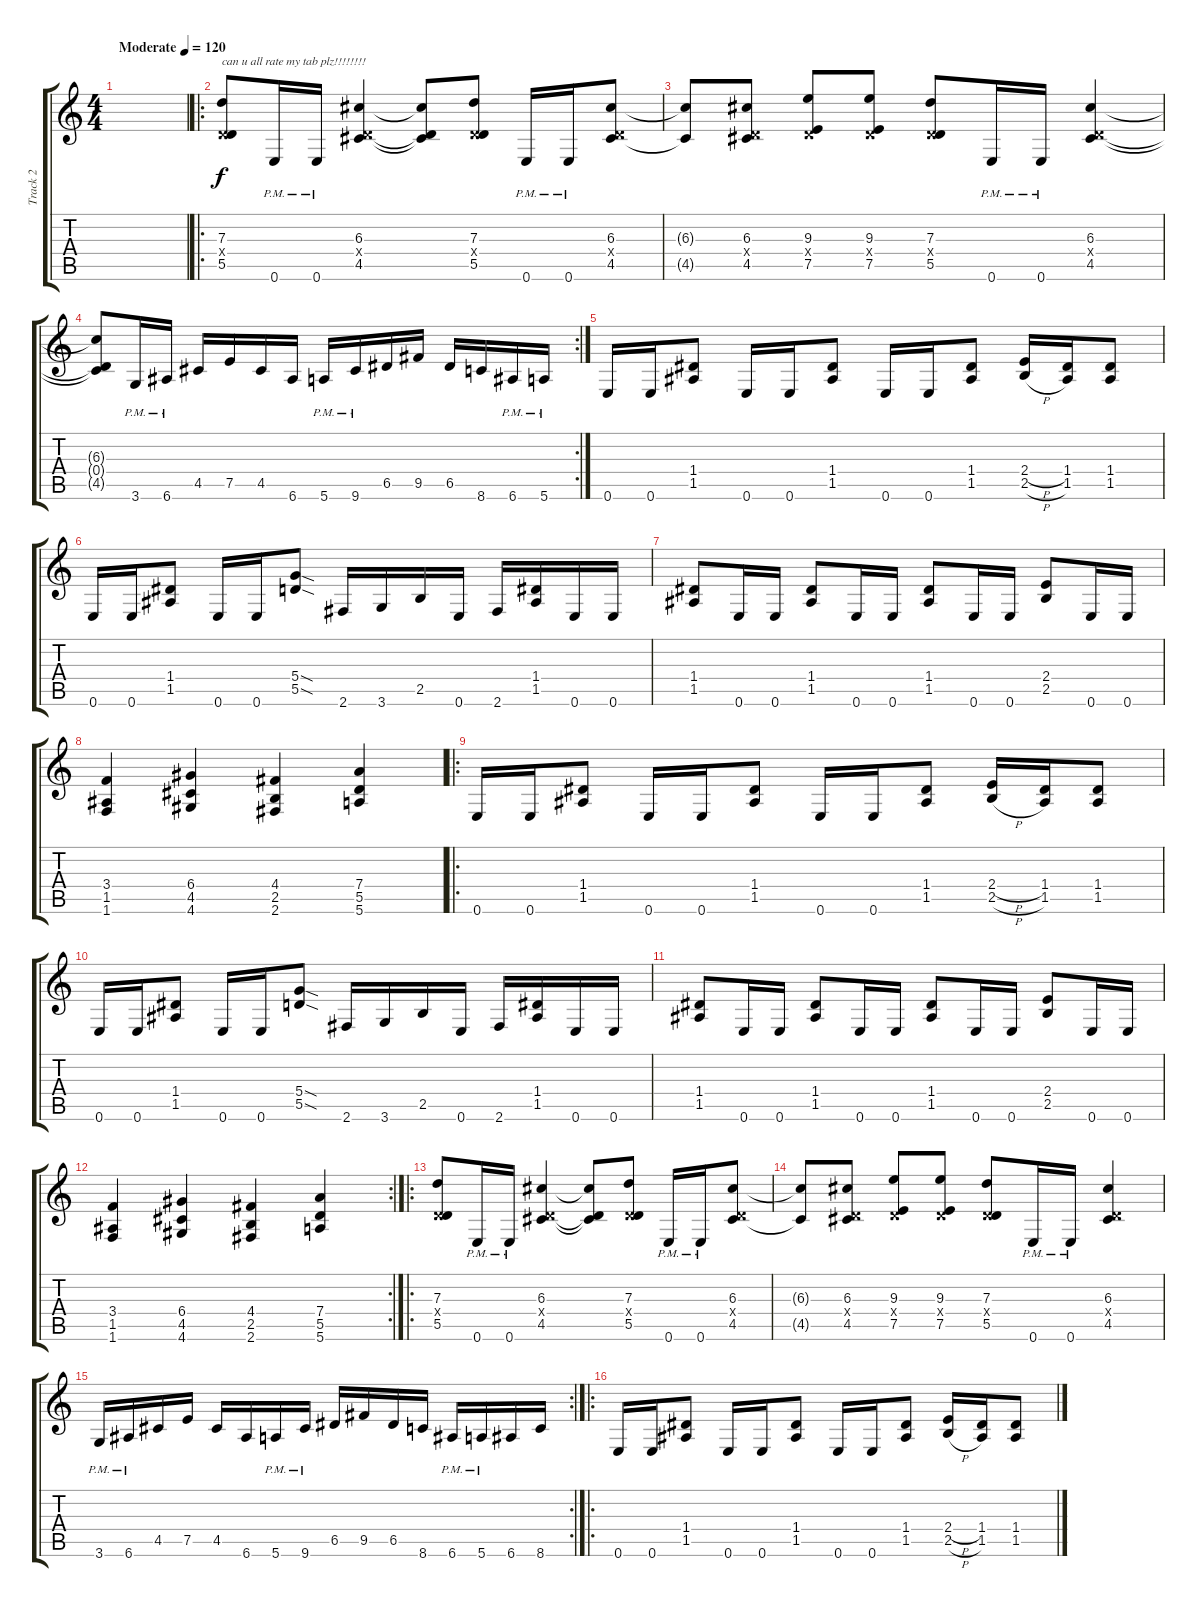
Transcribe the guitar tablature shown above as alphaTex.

\track ("Track 2" "Track 2") {instrument distortionguitar}
\staff {score tabs}
\tuning (E4 B3 G3 D3 A2 E2) {hide}
\ts (4 4)
\tempo (120 "Moderate")
\clef g2
\ks c
|
\ro
(7.3 0.4{x} 5.5).8{txt "can u all rate my tab plz!!!!!!!!"} 0.6{pm}.16 0.6{pm}.16 (6.3 0.4{x} 4.5).4 (6.3{t} 0.4{t} 4.5{t}).8 (7.3 0.4{x} 5.5).8 0.6{pm}.16 0.6{pm}.16 (6.3 0.4{x} 4.5).8 |
(6.3{t} 4.5{t}).8 (6.3 0.4{x} 4.5).8 (9.3 0.4{x} 7.5).8 (9.3 0.4{x} 7.5).8 (7.3 0.4{x} 5.5).8 0.6{pm}.16 0.6{pm}.16 (6.3 0.4{x} 4.5).4 |
\rc 2
(6.3{t} 0.4{t} 4.5{t}).8 3.6{pm}.16 6.6{pm}.16 4.5.16 7.5.16 4.5.16 6.6.16 5.6{pm}.16 9.6{pm}.16 6.5.16 9.5.16 6.5.16 8.6.16 6.6{pm}.16 5.6{pm}.16 |
0.6.16 0.6.16 (1.4 1.5).8 0.6.16 0.6.16 (1.4 1.5).8 0.6.16 0.6.16 (1.4 1.5).8 (2.4{h} 2.5{h}).16 (1.4 1.5).16 (1.4 1.5).8 |
0.6.16 0.6.16 (1.4 1.5).8 0.6.16 0.6.16 (5.4{sod} 5.5{sod}).8 2.6.16 3.6.16 2.5.16 0.6.16 2.6.16 (1.4 1.5).16 0.6.16 0.6.16 |
(1.4 1.5).8 0.6.16 0.6.16 (1.4 1.5).8 0.6.16 0.6.16 (1.4 1.5).8 0.6.16 0.6.16 (2.4 2.5).8 0.6.16 0.6.16 |
(3.4 1.5 1.6).4 (6.4 4.5 4.6).4 (4.4 2.5 2.6).4 (7.4 5.5 5.6).4 |
\ro
0.6.16 0.6.16 (1.4 1.5).8 0.6.16 0.6.16 (1.4 1.5).8 0.6.16 0.6.16 (1.4 1.5).8 (2.4{h} 2.5{h}).16 (1.4 1.5).16 (1.4 1.5).8 |
0.6.16 0.6.16 (1.4 1.5).8 0.6.16 0.6.16 (5.4{sod} 5.5{sod}).8 2.6.16 3.6.16 2.5.16 0.6.16 2.6.16 (1.4 1.5).16 0.6.16 0.6.16 |
(1.4 1.5).8 0.6.16 0.6.16 (1.4 1.5).8 0.6.16 0.6.16 (1.4 1.5).8 0.6.16 0.6.16 (2.4 2.5).8 0.6.16 0.6.16 |
\rc 2
(3.4 1.5 1.6).4 (6.4 4.5 4.6).4 (4.4 2.5 2.6).4 (7.4 5.5 5.6).4 |
\ro
(7.3 0.4{x} 5.5).8 0.6{pm}.16 0.6{pm}.16 (6.3 0.4{x} 4.5).4 (6.3{t} 0.4{t} 4.5{t}).8 (7.3 0.4{x} 5.5).8 0.6{pm}.16 0.6{pm}.16 (6.3 0.4{x} 4.5).8 |
(6.3{t} 4.5{t}).8 (6.3 0.4{x} 4.5).8 (9.3 0.4{x} 7.5).8 (9.3 0.4{x} 7.5).8 (7.3 0.4{x} 5.5).8 0.6{pm}.16 0.6{pm}.16 (6.3 0.4{x} 4.5).4 |
\rc 2
3.6{pm}.16 6.6{pm}.16 4.5.16 7.5.16 4.5.16 6.6.16 5.6{pm}.16 9.6{pm}.16 6.5.16 9.5.16 6.5.16 8.6.16 6.6{pm}.16 5.6{pm}.16 6.6.16 8.6.16 |
\ro
0.6.16 0.6.16 (1.4 1.5).8 0.6.16 0.6.16 (1.4 1.5).8 0.6.16 0.6.16 (1.4 1.5).8 (2.4{h} 2.5{h}).16 (1.4 1.5).16 (1.4 1.5).8
